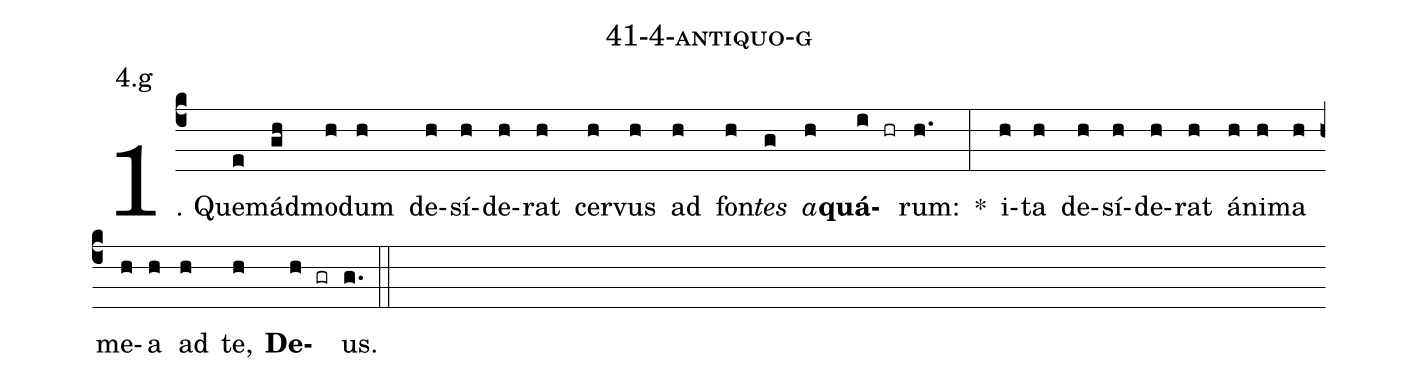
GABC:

name: 41-4-antiquo-g;
annotation: 4.g;
%%
(c4)1. Quem(e)ád(gh)mo(h)dum(h) de(h)sí(h)de(h)rat(h) cer(h)vus(h) ad(h) fon(h)<i>tes</i>(g) <i>a</i>(h)<b>quá</b>(i hr)rum:(h.) *(:) i(h)ta(h) de(h)sí(h)de(h)rat(h) á(h)ni(h)ma(h) me(h)a(h) ad(h) te,(h) <b>De</b>(h gr)us.(g.) (::)
